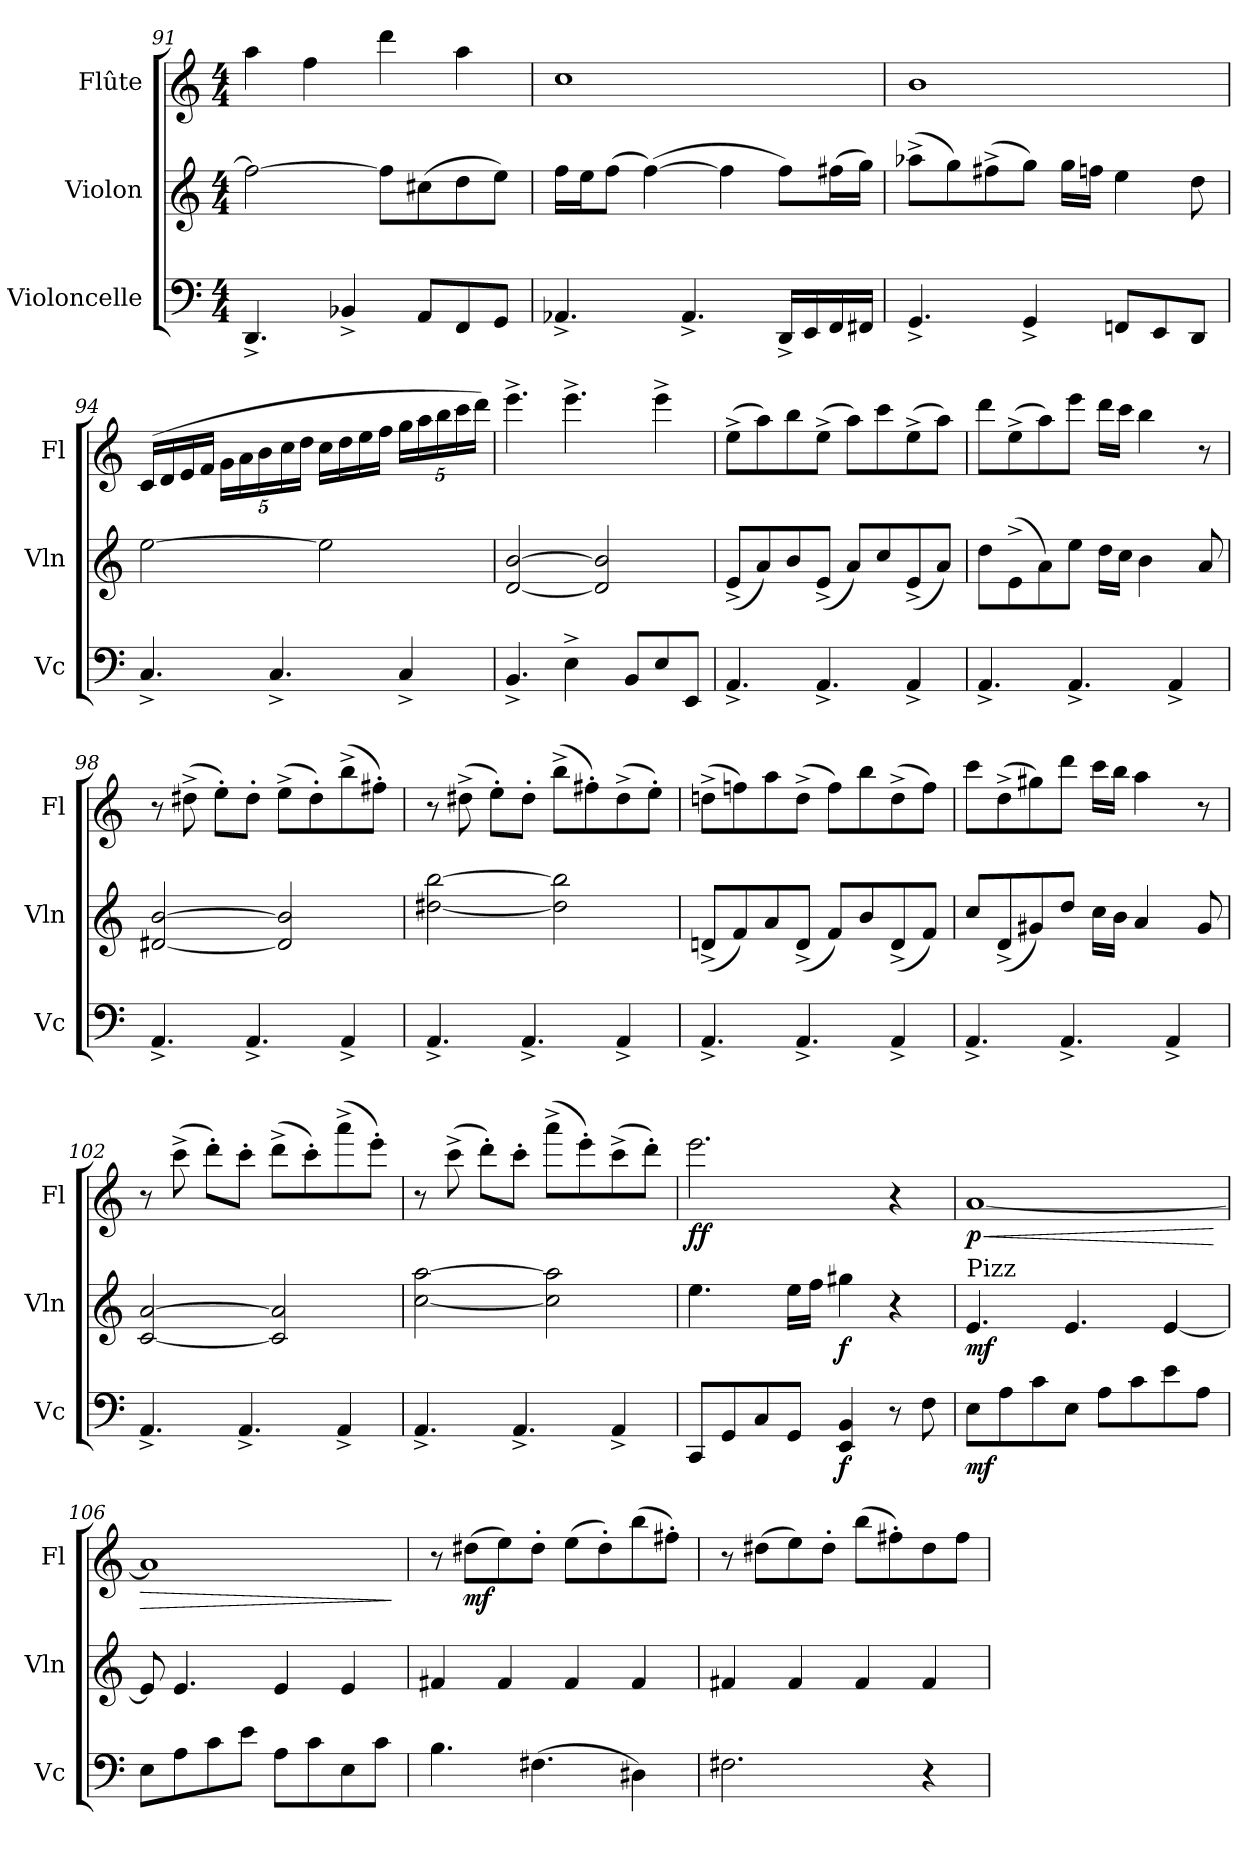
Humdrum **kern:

**kern	**dynam	**kern	**dynam	**kern	**dynam
*part3	*part3	*part2	*part2	*part1	*part1
*staff3	*staff3	*staff2	*staff2	*staff1	*staff1
*I"Violoncelle	*	*I"Violon	*	*I"Flûte	*
*I'Vc	*	*I'Vln	*	*I'Fl	*
*clefF4	*	*clefG2	*	*clefG2	*
*k[]	*	*k[]	*	*k[]	*
*M4/4	*	*M4/4	*	*M4/4	*
=91	=91	=91	=91	=91	=91
4.DD^/	.	2ff\_	.	4aa\	.
.	.	.	.	4ff\	.
4BB-X^/	.	.	.	.	.
.	.	8ff\L]	.	4ddd\	.
8AA/L	.	(8cc#X\	.	.	.
8FF/	.	8dd\	.	4aa\	.
8GG/J	.	8ee\J)	.	.	.
!!LO:LB:g=z
=92	=92	=92	=92	=92	=92
4.AA-X^/	.	16ff\LL	.	1cc	.
.	.	16ee\J	.	.	.
.	.	(8ff\J	.	.	.
.	.	([4ff\)	.	.	.
4.AA-^/	.	.	.	.	.
.	.	4ff\]	.	.	.
16DD^/LL	.	8ff\L)	.	.	.
16EE/	.	.	.	.	.
16FF/	.	(16ff#X\L	.	.	.
16FF#X/JJ	.	16gg\JJ)	.	.	.
=93	=93	=93	=93	=93	=93
4.GG^/	.	(8aa-X^\L	.	1b	.
.	.	8gg\)	.	.	.
.	.	(8ff#X^\	.	.	.
4GG^/	.	8gg\J)	.	.	.
.	.	16gg\LL	.	.	.
.	.	16ffn\JJ	.	.	.
8FFn/L	.	4ee\	.	.	.
8EE/	.	.	.	.	.
8DD/J	.	8dd\	.	.	.
=94	=94	=94	=94	=94	=94
4.C^/	.	[2ee\	.	(16c/LL	.
.	.	.	.	16d/	.
.	.	.	.	16e/	.
.	.	.	.	16f/JJ	.
*	*	*	*	*Xbrackettup	*
.	.	.	.	20g\LL	.
.	.	.	.	20a\	.
.	.	.	.	20b\	.
4.C^/	.	.	.	.	.
.	.	.	.	20cc\	.
.	.	.	.	20dd\JJ	.
.	.	2ee\]	.	16cc\LL	.
.	.	.	.	16dd\	.
.	.	.	.	16ee\	.
.	.	.	.	16ff\JJ	.
4C^/	.	.	.	20gg\LL	.
.	.	.	.	20aa\	.
.	.	.	.	20bb\	.
.	.	.	.	20ccc\	.
.	.	.	.	20ddd\JJ)	.
!!LO:PB:g=z
=95	=95	=95	=95	=95	=95
4.BB^/	.	[2d/ [2b/	.	4.eee^\	.
4E^\	.	.	.	4.eee^\	.
.	.	2d/] 2b/]	.	.	.
8BB/L	.	.	.	.	.
8E/	.	.	.	4eee^\	.
8EE/J	.	.	.	.	.
=96	=96	=96	=96	=96	=96
4.AA^/	.	(8e^/L	.	(8ee^\L	.
.	.	8a/)	.	8aa\)	.
.	.	8b/	.	8bb\	.
4.AA^/	.	(8e^/J	.	(8ee^\J	.
.	.	8a/L)	.	8aa\L)	.
.	.	8cc/	.	8ccc\	.
4AA^/	.	(8e^/	.	(8ee^\	.
.	.	8a/J)	.	8aa\J)	.
=97	=97	=97	=97	=97	=97
4.AA^/	.	8dd\L	.	8ddd\L	.
.	.	(8e^\	.	(8ee^\	.
.	.	8a\)	.	8aa\)	.
4.AA^/	.	8ee\J	.	8eee\J	.
.	.	16dd\LL	.	16ddd\LL	.
.	.	16cc\JJ	.	16ccc\JJ	.
.	.	4b\	.	4bb\	.
4AA^/	.	.	.	.	.
.	.	8a/	.	8r	.
=98	=98	=98	=98	=98	=98
4.AA^/	.	[2d#X/ [2b/	.	8r	.
.	.	.	.	(8dd#X^\	.
.	.	.	.	8ee'\L)	.
4.AA^/	.	.	.	8dd#'\J	.
.	.	2d#/] 2b/]	.	(8ee^\L	.
.	.	.	.	8dd#'\)	.
4AA^/	.	.	.	(8bb^\	.
.	.	.	.	8ff#X'\J)	.
=99	=99	=99	=99	=99	=99
4.AA^/	.	[2dd#X\ [2bb\	.	8r	.
.	.	.	.	(8dd#X^\	.
.	.	.	.	8ee'\L)	.
4.AA^/	.	.	.	8dd#'\J	.
.	.	2dd#\] 2bb\]	.	(8bb^\L	.
.	.	.	.	8ff#X'\)	.
4AA^/	.	.	.	(8dd#^\	.
.	.	.	.	8ee'\J)	.
!!LO:LB:g=z
=100	=100	=100	=100	=100	=100
4.AA^/	.	(8dn^/L	.	(8ddn^\L	.
.	.	8f/)	.	8ffn\)	.
.	.	8a/	.	8aa\	.
4.AA^/	.	(8d^/J	.	(8dd^\J	.
.	.	8f/L)	.	8ff\L)	.
.	.	8b/	.	8bb\	.
4AA^/	.	(8d^/	.	(8dd^\	.
.	.	8f/J)	.	8ff\J)	.
=101	=101	=101	=101	=101	=101
4.AA^/	.	8cc/L	.	8ccc\L	.
.	.	(8d^/	.	(8dd^\	.
.	.	8g#X/)	.	8gg#X\)	.
4.AA^/	.	8dd/J	.	8ddd\J	.
.	.	16cc\LL	.	16ccc\LL	.
.	.	16b\JJ	.	16bb\JJ	.
.	.	4a/	.	4aa\	.
4AA^/	.	.	.	.	.
.	.	8g#/	.	8r	.
=102	=102	=102	=102	=102	=102
4.AA^/	.	[2c/ [2a/	.	8r	.
.	.	.	.	(8ccc^\	.
.	.	.	.	8ddd'\L)	.
4.AA^/	.	.	.	8ccc'\J	.
.	.	2c/] 2a/]	.	(8ddd^\L	.
.	.	.	.	8ccc'\)	.
4AA^/	.	.	.	(8aaa^\	.
.	.	.	.	8eee'\J)	.
=103	=103	=103	=103	=103	=103
4.AA^/	.	[2cc\ [2aa\	.	8r	.
.	.	.	.	(8ccc^\	.
.	.	.	.	8ddd'\L)	.
4.AA^/	.	.	.	8ccc'\J	.
.	.	2cc\] 2aa\]	.	(8aaa^\L	.
.	.	.	.	8eee'\)	.
4AA^/	.	.	.	(8ccc^\	.
.	.	.	.	8ddd'\J)	.
!!LO:LB:g=z
=104	=104	=104	=104	=104	=104
!	!	!	!	!	!LO:DY:b
8CC/L	.	4.ee\	.	2.eee\	ff
8GG/	.	.	.	.	.
8C/	.	.	.	.	.
8GG/J	.	16ee\LL	.	.	.
.	.	16ff\JJ	.	.	.
!	!LO:DY:b	!	!LO:DY:b	!	!
4EE/ 4BB/	f	4gg#X\	f	.	.
8r	.	4r	.	4r	.
8F\	.	.	.	.	.
=105	=105	=105	=105	=105	=105
!	!	!LO:TX:a:t=Pizz	!	!	!
!	!LO:DY:b	!	!LO:DY:b	!	!LO:HP:b
!	!	!	!	!	!LO:DY:n=1:b
8E\L	mf	4.e/	mf	[1a	< p
8A\	.	.	.	.	.
8c\	.	.	.	.	.
8E\J	.	4.e/	.	.	.
8A\L	.	.	.	.	.
8c\	.	.	.	.	.
8e\	.	[4e/	.	.	.
8A\J	.	.	.	.	.
.	.	.	.	.	[
=106	=106	=106	=106	=106	=106
!	!	!	!	!	!LO:HP:b
8E\L	.	8e/]	.	1a]	>
8A\	.	4.e/	.	.	.
8c\	.	.	.	.	.
8e\J	.	.	.	.	.
8A\L	.	4e/	.	.	.
8c\	.	.	.	.	.
8E\	.	4e/	.	.	.
8c\J	.	.	.	.	.
.	.	.	.	.	]
=107	=107	=107	=107	=107	=107
4.B\	.	4f#X/	.	8r	.
!	!	!	!	!	!LO:DY:b
.	.	.	.	(8dd#X\L	mf
.	.	4f#/	.	8ee\)	.
(4.F#X\	.	.	.	8dd#'\J	.
.	.	4f#/	.	(8ee\L	.
.	.	.	.	8dd#'\)	.
4D#X\)	.	4f#/	.	(8bb\	.
.	.	.	.	8ff#X'\J)	.
!!LO:LB:g=z
=108	=108	=108	=108	=108	=108
2.F#X\	.	4f#X/	.	8r	.
.	.	.	.	(8dd#X\L	.
.	.	4f#/	.	8ee\)	.
.	.	.	.	8dd#'\J	.
.	.	4f#/	.	(8bb\L	.
.	.	.	.	8ff#X'\)	.
4r	.	4f#/	.	8dd#\	.
.	.	.	.	8ff#\J	.
=	=	=	=	=	=
*-	*-	*-	*-	*-	*-
